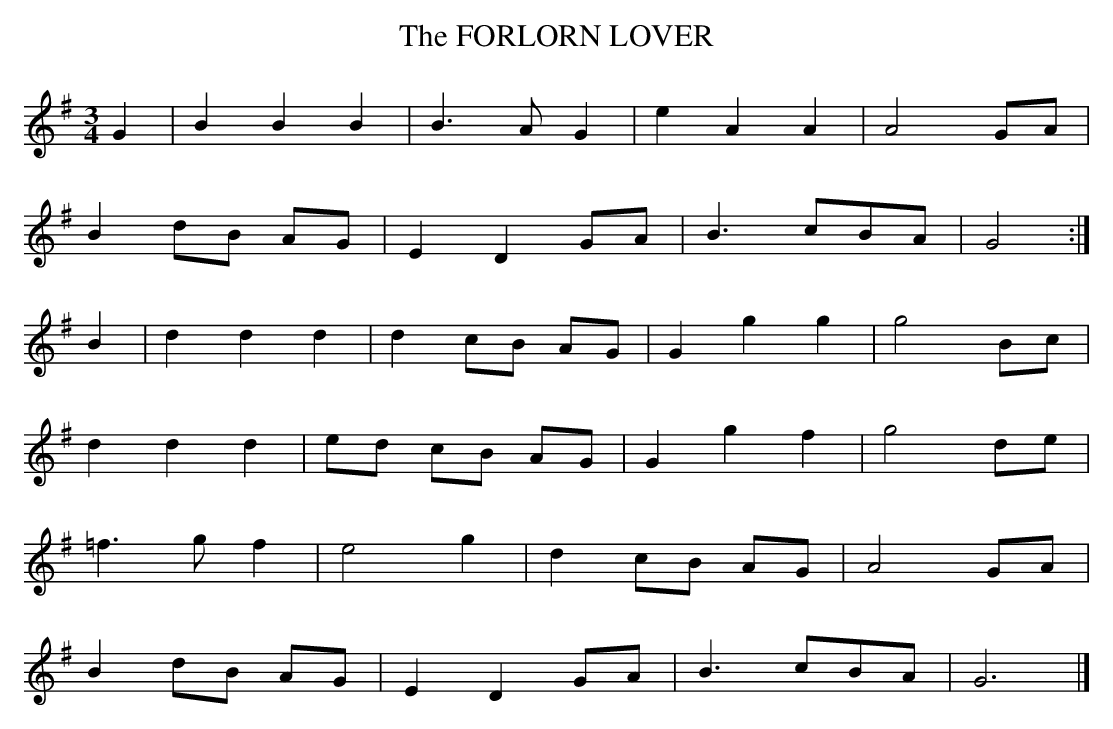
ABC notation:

X:1
T:FORLORN LOVER, The
Y:"moderate"
M:3/4
L:1/8
K:G
G2|B2 B2 B2|B3 AG2|e2 A2 A2|A4 GA|
B2 dB AG|E2 D2 GA|B3 cBA|G4:|
B2|d2 d2 d2|d2 cB AG|G2 g2 g2|g4 Bc|
d2 d2 d2|ed cB AG|G2 g2 f2|g4 de|
=f3 gf2|e4 g2|d2 cB AG|A4 GA|
B2 dB AG|E2 D2 GA|B3 cBA|G6|]
